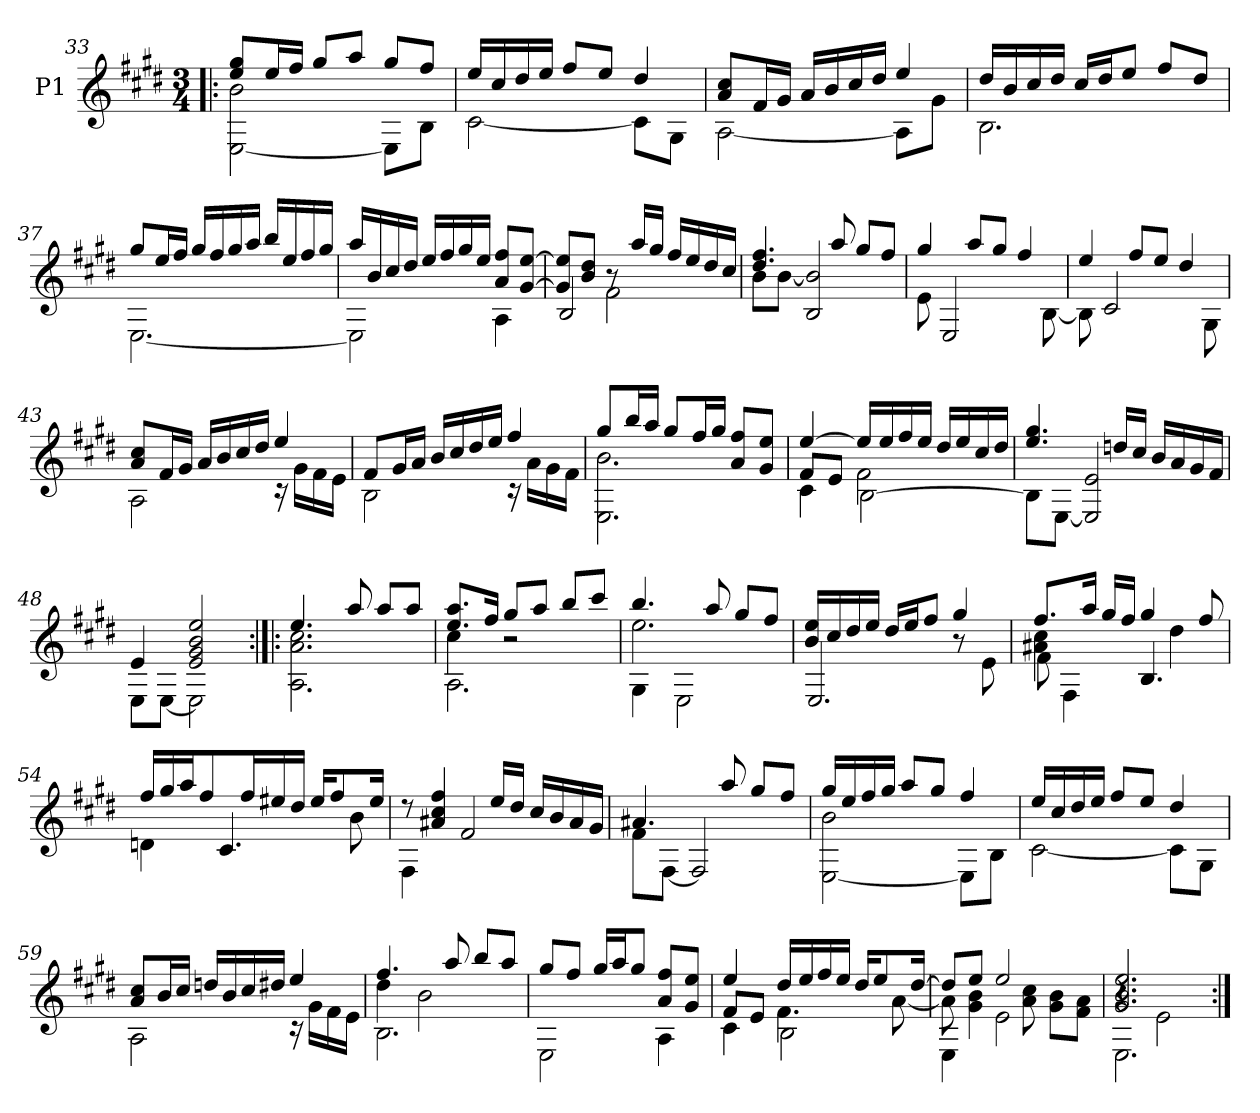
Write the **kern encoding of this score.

**kern
*part1
*staff1
*I"P1
!!LO:PB:g=z
*clefG2
*ITrd7c12
*k[f#c#g#d#]
*E:
*M3/4
=33!|:
*^
8ei/ 8g#iL	[<2EEi\ 2Bi
16ei/L	.
16f#i/JJ	.
8g#i/L	.
8ai/J	.
8g#i/L	8EEi\L]
8f#i/J	8BBi\J
=34	=34
16ei/LL	[<2C#i\
16c#i/	.
16d#i/	.
16ei/JJ	.
8f#i/L	.
8ei/J	.
4d#i/	8C#i\L]
.	8GG#i\J
=35	=35
8Ai/ 8c#iL	[<2AAi\
16F#i/L	.
16G#i/JJ	.
16Ai/LL	.
16Bi/	.
16c#i/	.
16d#i/JJ	.
4ei/	8AAi\L]
.	8G#i\J
=36	=36
16d#i/LL	2.BBi\
16Bi/	.
16c#i/	.
16d#i/JJ	.
16c#i/LL	.
16d#i/J	.
8ei/J	.
8f#i/L	.
8d#i/J	.
!!LO:LB:g=z	!!
=37	=37
8g#i/L	[<2.EEi\
16ei/L	.
16f#i/JJ	.
16g#i/LL	.
16f#i/	.
16g#i/	.
16ai/JJ	.
16bi/LL	.
16ei/	.
16f#i/	.
16g#i/JJ	.
=38	=38
16ai/LL	2EEi\]
16Bi/	.
16c#i/	.
16d#i/JJ	.
16ei/LL	.
16f#i/	.
16g#i/	.
16ei/JJ	.
8Ai/ 8f#iL	4AAi\
[>8G#i/ [>8eiJ	.
=39	=39
*	*^
8G#i/] 8ei]L	8ryy	2BBi/
8Bi/ 8d#iJ	8ryy	.
8r	2F#i\	.
16ai/LL	.	.
16g#i/JJ	.	.
16f#i/LL	.	4ryy
16ei/	.	.
16d#i/	.	.
16c#i/JJ	.	.
*	*v	*v
=40	=40
4.d#i/ 4.f#i	8Bi\L
.	[<8Bi\J
.	2BBi/ 2Bi]
8ai/	.
8g#i/L	.
8f#i/J	.
!!LO:LB:g=z	!!
=41	=41
4g#i/	8Ei\
.	2EEi/
8ai/L	.
8g#i/J	.
4f#i/	.
.	[<8BBi\
=42	=42
4ei/	8BBi\]
.	2C#i/
8f#i/L	.
8ei/J	.
4d#i/	.
.	8GG#i\
=43	=43
8Ai/ 8c#iL	2AAi\
16F#i/L	.
16G#i/JJ	.
16Ai/LL	.
16Bi/	.
16c#i/	.
16d#i/JJ	.
4ei/	16r
.	16G#i\LL
.	16F#i\
.	16Ei\JJ
=44	=44
8F#i/L	2BBi\
16G#i/L	.
16Ai/JJ	.
16Bi/LL	.
16c#i/	.
16d#i/	.
16ei/JJ	.
4f#i/	16r
.	16Ai\LL
.	16G#i\
.	16F#i\JJ
!!LO:LB:g=z	!!
=45	=45
8g#i/L	2.EEi\ 2.Bi
16bi/L	.
16ai/JJ	.
8g#i/L	.
16f#i/L	.
16g#i/JJ	.
8Ai/ 8f#iL	.
8G#i/ 8eiJ	.
=46	=46
*	*^
[>4ei/	8F#i/L	4C#i\
.	8Ei/J	.
16ei/LL]	2F#i\	[<2BBi\
16ei/	.	.
16f#i/	.	.
16ei/JJ	.	.
16d#i/LL	.	.
16ei/	.	.
16c#i/	.	.
16d#i/JJ	.	.
*	*v	*v
=47	=47
4.ei/ 4.g#i	8BBi\L]
.	[<8EEi\J
.	2EEi/] 2Ei
16dni/LL	.
16c#i/JJ	.
16Bi/LL	.
16Ai/	.
16G#i/	.
16F#i/JJ	.
=48	=48
4Ei/	8EEi\L
.	[<8EEi\J
2Ei/ 2G#i 2Bi 2ei	2EEi\]
=49:|!|:	=49:|!|:
4.ei/	2.AAi\ 2.Ai 2.c#i
8ai/	.
8ai/L	.
8ai/J	.
!!LO:LB:g=z	!!
=50	=50
*	*^
8.ei/ 8.aiL	4c#i\	2.AAi\
16f#i/Jk	.	.
8g#i/L	2r	.
8ai/J	.	.
8bi/L	.	.
8cc#i/J	.	.
=51	=51	=51
4.bi/	2.ei\	4GG#i\
.	.	2EEi\
8ai/	.	.
8g#i/L	.	.
8f#i/J	.	.
=52	=52	=52
16Bi/ 16eiLL	2ryy	2.EEi/
16c#i/	.	.
16d#i/	.	.
16ei/JJ	.	.
16d#i/LL	.	.
16ei/J	.	.
8f#i/J	.	.
4g#i/	8r	.
.	8Ei\	.
=53	=53	=53
8.f#i/L	4A#Xi\ 4c#i	8F#i\
.	.	4FF#i\
16ai/Jk	.	.
16g#i/LL	4ryy	.
16f#i/JJ	.	.
4g#i/	.	4.BBi/
.	4d#i\	.
8f#i/	.	.
*	*v	*v
!!LO:LB:g=z
=54	=54
16f#i/LL	4Dni\
16g#i/	.
16ai/J	.
8f#i/	.
.	4.C#i/
16f#i/L	.
16e#Xi/	.
16d#i/JJ	.
16e#i/KL	.
8f#i/	.
.	8Bi\
16e#i/Jk	.
=55	=55
8r	4FF#i\
4A#Xi/ 4c#i 4f#i	.
.	2F#i/
16ei/LL	.
16d#i/JJ	.
16c#i/LL	.
16Bi/	.
16A#i/	.
16G#i/JJ	.
=56	=56
4.A#Xi/	8F#i\L
.	[<8FF#i\J
.	2FF#i/]
8ai/	.
8g#i/L	.
8f#i/J	.
=57	=57
16g#i/LL	[<2EEi\ 2Bi
16ei/	.
16f#i/	.
16g#i/JJ	.
8ai/L	.
8g#i/J	.
4f#i/	8EEi\L]
.	8BBi\J
!!LO:LB:g=z	!!
=58	=58
16ei/LL	[<2C#i\
16c#i/	.
16d#i/	.
16ei/JJ	.
8f#i/L	.
8ei/J	.
4d#i/	8C#i\L]
.	8GG#i\J
=59	=59
8Ai/ 8c#iL	2AAi\
16Bi/L	.
16c#i/JJ	.
16dni/LL	.
16Bi/	.
16c#i/	.
16d#Xi/JJ	.
4ei/	16r
.	16G#i\LL
.	16F#i\
.	16Ei\JJ
=60	=60
*	*^
4.f#i/	4d#i\	2.BBi\
.	2Bi\	.
8ai/	.	.
8bi/L	.	.
8ai/J	.	.
*	*v	*v
!!LO:LB:g=z
=61	=61
8g#i/L	2EEi\
8f#i/J	.
16g#i/LL	.
16ai/J	.
8g#i/J	.
8Ai/ 8f#iL	4AAi\
8G#i/ 8eiJ	.
=62	=62
*	*^
4ei/	8F#i/L	4C#i\
.	8Ei/J	.
16d#i/LL	4.F#i\	2BBi\
16ei/	.	.
16f#i/	.	.
16ei/JJ	.	.
16d#i/KL	.	.
8ei/	.	.
.	[<8Ai\	.
[>16d#i/Jk	.	.
=63	=63	=63
8d#i/L]	8Ai\]	4EEi\
8ei/J	4G#i\ 4Bi	.
2ei/	.	2Ei\
.	8Ai\ 8c#i	.
.	8G#i\ 8BiL	.
.	8F#i\ 8AiJ	.
=64	=64	=64
2.G#i/ 2.Bi 2.ei	4r	2.EEi\
.	2Ei\	.
*v	*v	*v
=:|!
*-
